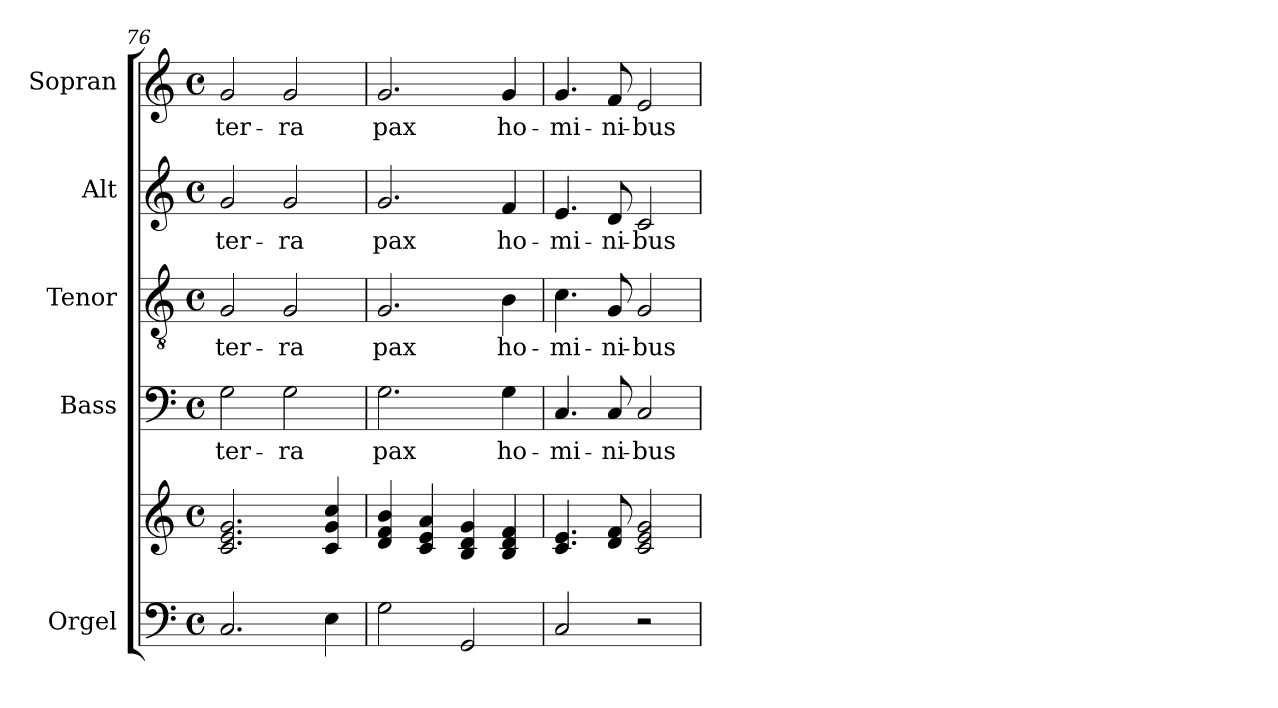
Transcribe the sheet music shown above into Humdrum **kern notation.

**kern	**kern	**kern	**text	**kern	**text	**kern	**text	**kern	**text
*part5	*part5	*part4	*part4	*part3	*part3	*part2	*part2	*part1	*part1
*staff6	*staff5	*staff4	*staff4	*staff3	*staff3	*staff2	*staff2	*staff1	*staff1
*I"Orgel	*	*I"Bass	*	*I"Tenor	*	*I"Alt	*	*I"Sopran	*
*I'Org.	*	*I'B.	*	*I'T.	*	*I'A.	*	*I'S.	*
*clefF4	*clefG2	*clefF4	*	*clefGv2	*	*clefG2	*	*clefG2	*
*k[]	*k[]	*k[]	*	*k[]	*	*k[]	*	*k[]	*
*C:	*C:	*C:	*	*C:	*	*C:	*	*C:	*
*M4/4	*M4/4	*M4/4	*	*M4/4	*	*M4/4	*	*M4/4	*
*met(c)	*met(c)	*met(c)	*	*met(c)	*	*met(c)	*	*met(c)	*
=76	=76	=76	=76	=76	=76	=76	=76	=76	=76
!	!	!	!LO:LY:b	!	!LO:LY:b	!	!LO:LY:b	!	!LO:LY:b
2.C/	2.c/ 2.e/ 2.g/	2G\	ter-	2G/	ter-	2g/	ter-	2g/	ter-
!	!	!	!LO:LY:b	!	!LO:LY:b	!	!LO:LY:b	!	!LO:LY:b
.	.	2G\	-ra	2G/	-ra	2g/	-ra	2g/	-ra
4E\	4c/ 4g/ 4cc/	.	.	.	.	.	.	.	.
=77	=77	=77	=77	=77	=77	=77	=77	=77	=77
!	!	!	!LO:LY:b	!	!LO:LY:b	!	!LO:LY:b	!	!LO:LY:b
2G\	4d/ 4f/ 4b/	2.G\	pax	2.G/	pax	2.g/	pax	2.g/	pax
.	4c/ 4e/ 4a/	.	.	.	.	.	.	.	.
2GG/	4B/ 4d/ 4g/	.	.	.	.	.	.	.	.
!	!	!	!LO:LY:b	!	!LO:LY:b	!	!LO:LY:b	!	!LO:LY:b
.	4B/ 4d/ 4f/	4G\	ho-	4B\	ho-	4f/	ho-	4g/	ho-
=78	=78	=78	=78	=78	=78	=78	=78	=78	=78
!	!	!	!LO:LY:b	!	!LO:LY:b	!	!LO:LY:b	!	!LO:LY:b
2C/	4.c/ 4.e/	4.C/	-mi-	4.c\	-mi-	4.e/	-mi-	4.g/	-mi-
!	!	!	!LO:LY:b	!	!LO:LY:b	!	!LO:LY:b	!	!LO:LY:b
.	8d/ 8f/	8C/	-ni-	8G/	-ni-	8d/	-ni-	8f/	-ni-
!	!	!	!LO:LY:b	!	!LO:LY:b	!	!LO:LY:b	!	!LO:LY:b
2r	2c/ 2e/ 2g/	2C/	-bus	2G/	-bus	2c/	-bus	2e/	-bus
=	=	=	=	=	=	=	=	=	=
*-	*-	*-	*-	*-	*-	*-	*-	*-	*-
